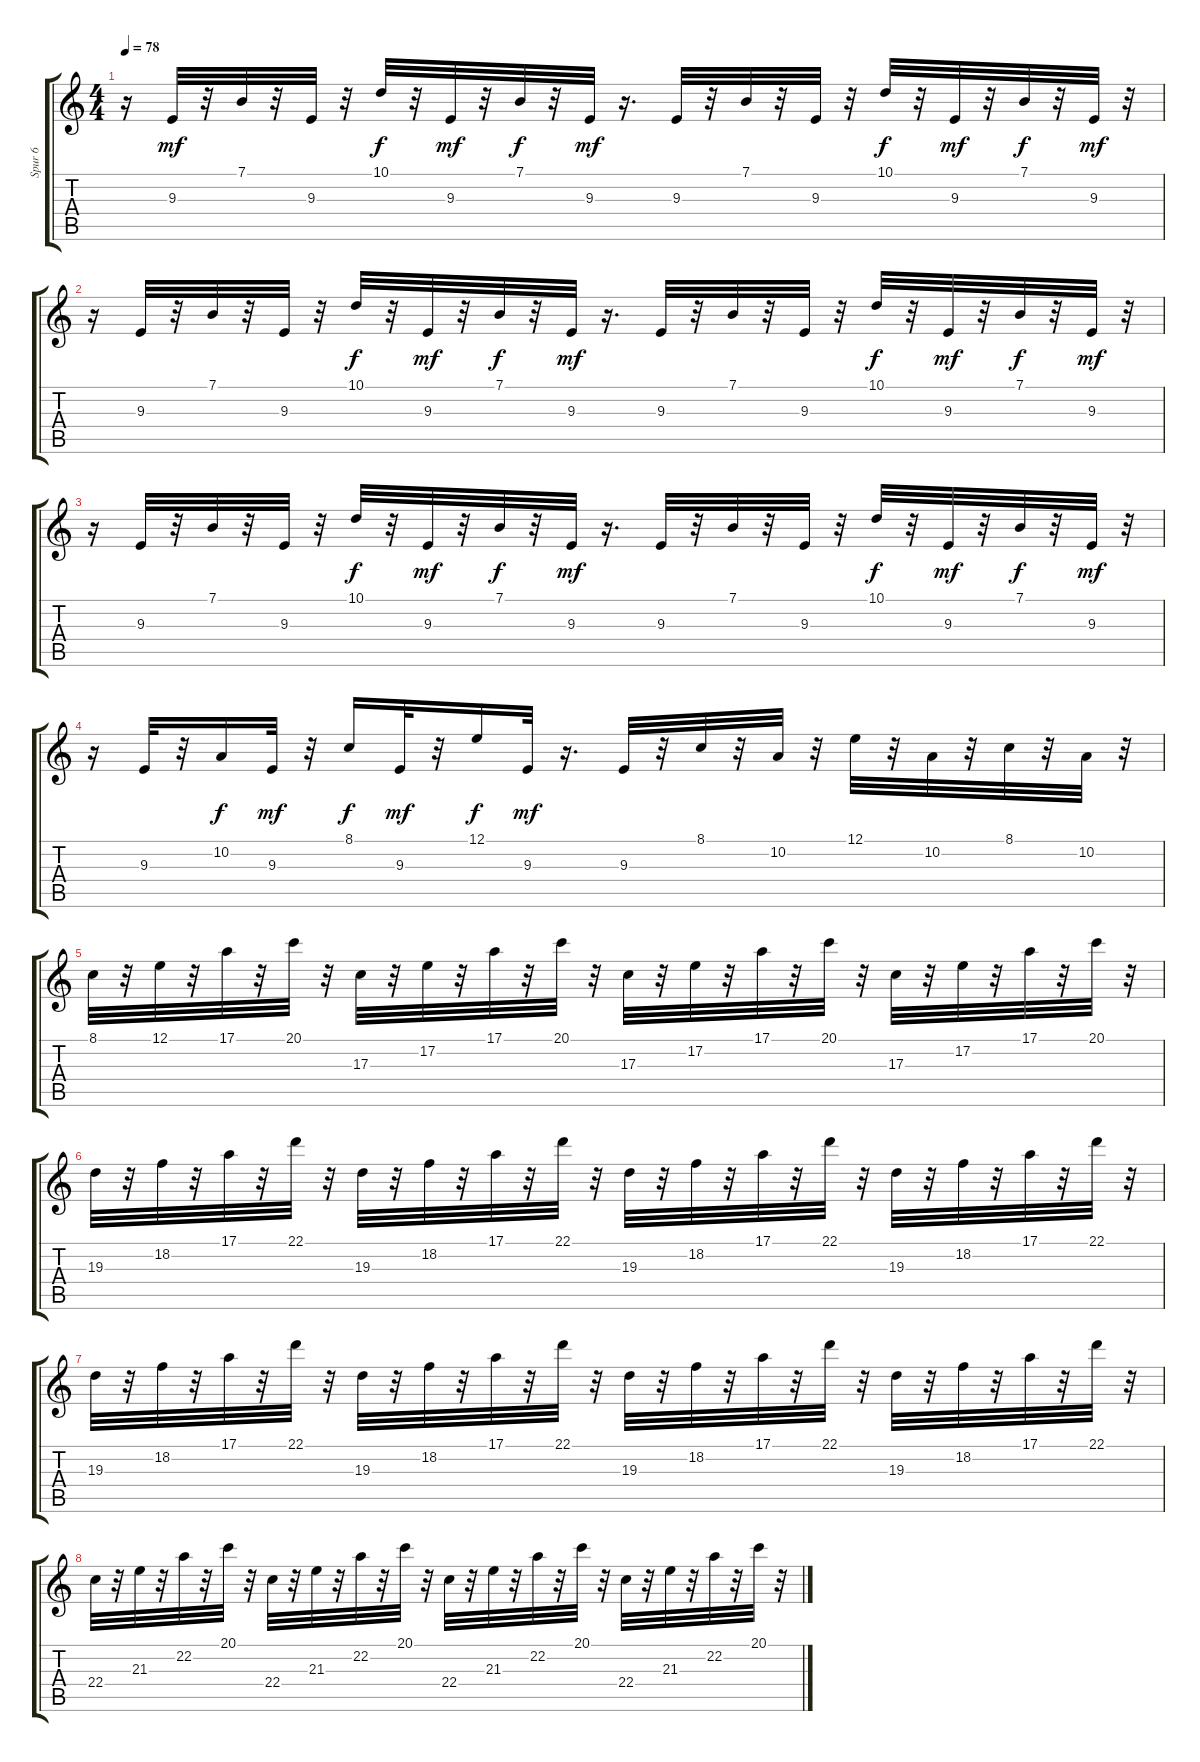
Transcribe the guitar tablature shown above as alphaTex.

\track ("Spur 6" "Spur 6") {instrument electricpiano1}
\staff {score tabs}
\tuning (E4 B3 G3 D3 A2 E2) {hide}
\ts (4 4)
\tempo 78
\clef g2
\ks c
r.16{dy mf} 9.3.32 r.32 7.1.32 r.32 9.3.32 r.32 10.1.32{dy f} r.32 9.3.32{dy mf} r.32 7.1.32{dy f} r.32 9.3.32{dy mf} r.16{d} 9.3.32 r.32 7.1.32 r.32 9.3.32 r.32 10.1.32{dy f} r.32 9.3.32{dy mf} r.32 7.1.32{dy f} r.32 9.3.32{dy mf} r.32 |
r.16 9.3.32 r.32 7.1.32 r.32 9.3.32 r.32 10.1.32{dy f} r.32 9.3.32{dy mf} r.32 7.1.32{dy f} r.32 9.3.32{dy mf} r.16{d} 9.3.32 r.32 7.1.32 r.32 9.3.32 r.32 10.1.32{dy f} r.32 9.3.32{dy mf} r.32 7.1.32{dy f} r.32 9.3.32{dy mf} r.32 |
r.16 9.3.32 r.32 7.1.32 r.32 9.3.32 r.32 10.1.32{dy f} r.32 9.3.32{dy mf} r.32 7.1.32{dy f} r.32 9.3.32{dy mf} r.16{d} 9.3.32 r.32 7.1.32 r.32 9.3.32 r.32 10.1.32{dy f} r.32 9.3.32{dy mf} r.32 7.1.32{dy f} r.32 9.3.32{dy mf} r.32 |
r.16 9.3.32 r.32 10.2.16{dy f} 9.3.32{dy mf} r.32 8.1.16{dy f} 9.3.32{dy mf} r.32 12.1.16{dy f} 9.3.32{dy mf} r.16{d} 9.3.32 r.32 8.1.32 r.32 10.2.32 r.32 12.1.32 r.32 10.2.32 r.32 8.1.32 r.32 10.2.32 r.32 |
8.1.32 r.32 12.1.32 r.32 17.1.32 r.32 20.1.32 r.32 17.3.32 r.32 17.2.32 r.32 17.1.32 r.32 20.1.32 r.32 17.3.32 r.32 17.2.32 r.32 17.1.32 r.32 20.1.32 r.32 17.3.32 r.32 17.2.32 r.32 17.1.32 r.32 20.1.32 r.32 |
19.3.32 r.32 18.2.32 r.32 17.1.32 r.32 22.1.32 r.32 19.3.32 r.32 18.2.32 r.32 17.1.32 r.32 22.1.32 r.32 19.3.32 r.32 18.2.32 r.32 17.1.32 r.32 22.1.32 r.32 19.3.32 r.32 18.2.32 r.32 17.1.32 r.32 22.1.32 r.32 |
19.3.32 r.32 18.2.32 r.32 17.1.32 r.32 22.1.32 r.32 19.3.32 r.32 18.2.32 r.32 17.1.32 r.32 22.1.32 r.32 19.3.32 r.32 18.2.32 r.32 17.1.32 r.32 22.1.32 r.32 19.3.32 r.32 18.2.32 r.32 17.1.32 r.32 22.1.32 r.32 |
22.4.32 r.32 21.3.32 r.32 22.2.32 r.32 20.1.32 r.32 22.4.32 r.32 21.3.32 r.32 22.2.32 r.32 20.1.32 r.32 22.4.32 r.32 21.3.32 r.32 22.2.32 r.32 20.1.32 r.32 22.4.32 r.32 21.3.32 r.32 22.2.32 r.32 20.1.32 r.32
